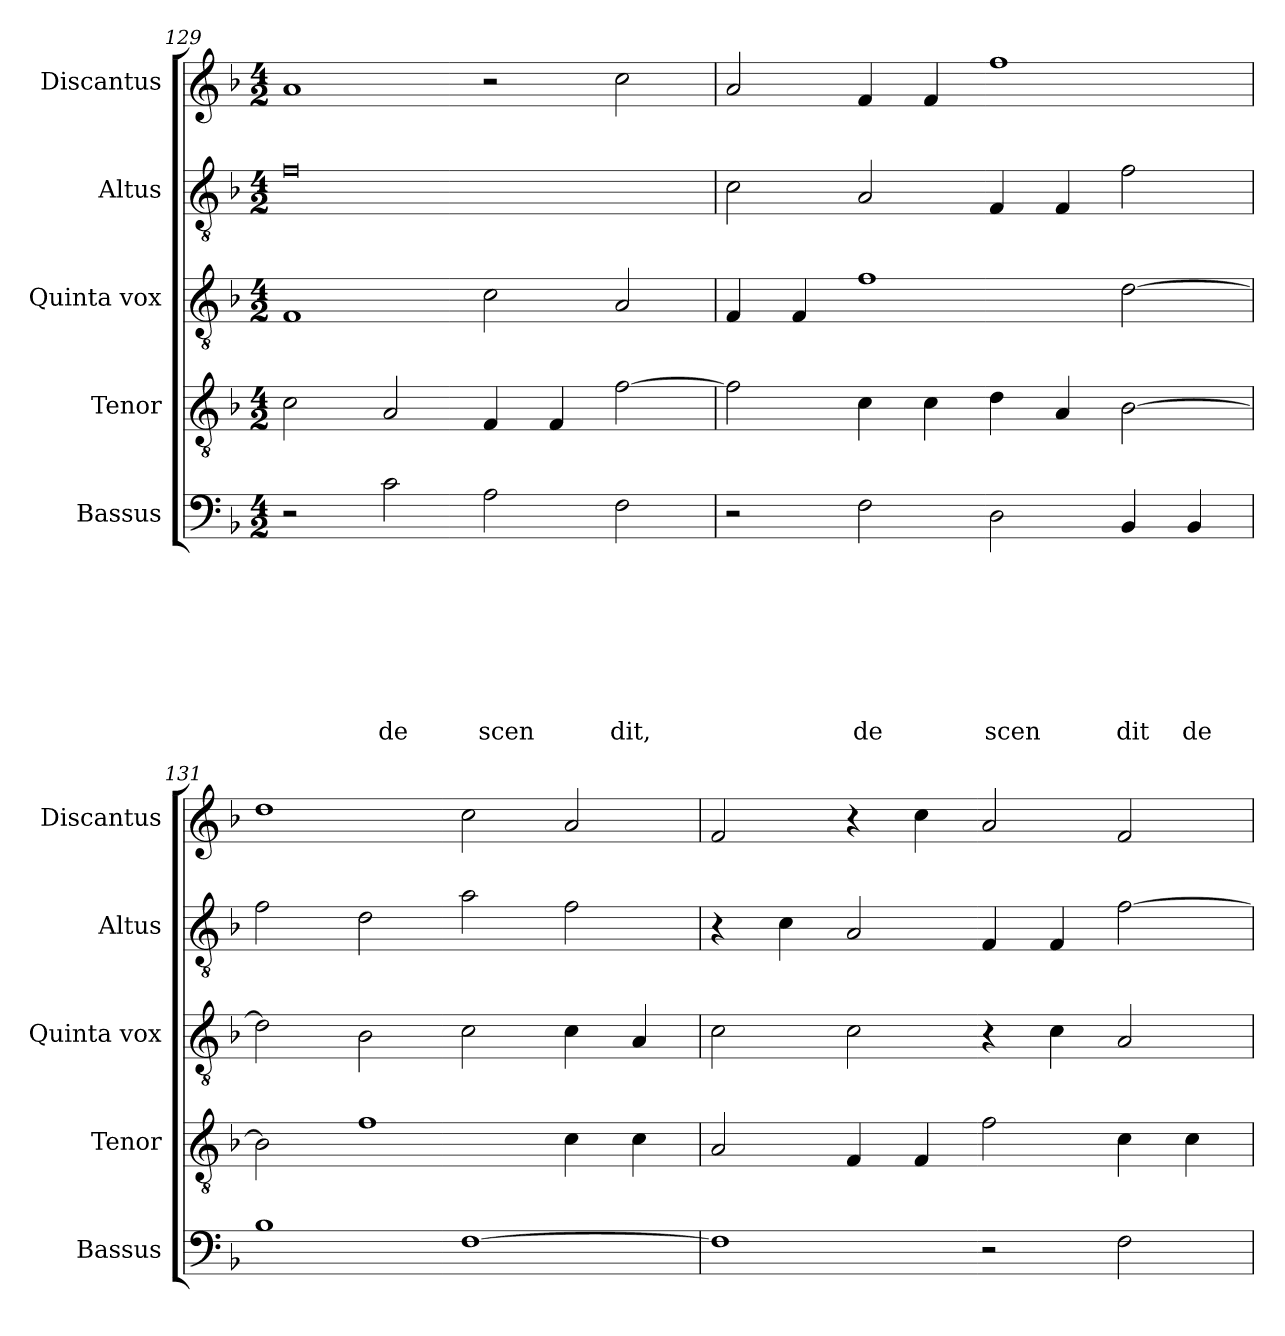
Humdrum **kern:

**kern	**text	**text	**text	**text	**text	**text	**text	**text	**kern	**kern	**kern	**kern
*part5	*part5	*part5	*part5	*part5	*part5	*part5	*part5	*part5	*part4	*part3	*part2	*part1
*staff5	*staff5	*staff5	*staff5	*staff5	*staff5	*staff5	*staff5	*staff5	*staff4	*staff3	*staff2	*staff1
*I"Bassus	*	*	*	*	*	*	*	*	*I"Tenor	*I"Quinta vox	*I"Altus	*I"Discantus
*I'Bassus	*	*	*	*	*	*	*	*	*I'Tenor	*I'Quinta vox	*I'Altus	*I'Discantus
*clefF4	*	*	*	*	*	*	*	*	*clefGv2	*clefGv2	*clefGv2	*clefG2
*ITrd-3c-5	*	*	*	*	*	*	*	*	*ITrd-3c-5	*	*ITrd-3c-5	*ITrd-3c-5
*k[b-e-]	*	*	*	*	*	*	*	*	*k[b-e-]	*k[b-]	*k[b-e-]	*k[b-e-]
*B-:	*	*	*	*	*	*	*	*	*B-:	*F:	*B-:	*B-:
*M4/2	*	*	*	*	*	*	*	*	*M4/2	*M4/2	*M4/2	*M4/2
=129	=129	=129	=129	=129	=129	=129	=129	=129	=129	=129	=129	=129
2r	.	.	.	.	.	.	.	.	2f\	1F	0b-	1dd
!	!	!	!	!	!	!	!	!LO:LY:b	!	!	!	!
2f\	.	.	.	.	.	.	.	de	2d/	.	.	.
!	!	!	!	!	!	!	!	!LO:LY:b	!	!	!	!
2d\	.	.	.	.	.	.	.	scen	4B-/	2c\	.	2r
.	.	.	.	.	.	.	.	.	4B-/	.	.	.
!	!	!	!	!	!	!	!	!LO:LY:b	!	!	!	!
2B-\	.	.	.	.	.	.	.	dit,	[>2b-\	2A/	.	2ff\
=130	=130	=130	=130	=130	=130	=130	=130	=130	=130	=130	=130	=130
2r	.	.	.	.	.	.	.	.	2b-\]	4F/	2f\	2dd/
.	.	.	.	.	.	.	.	.	.	4F/	.	.
!	!	!	!	!	!	!	!	!LO:LY:b	!	!	!	!
2B-\	.	.	.	.	.	.	.	de	4f\	1f	2d/	4b-/
.	.	.	.	.	.	.	.	.	4f\	.	.	4b-/
!	!	!	!	!	!	!	!	!LO:LY:b	!	!	!	!
2G\	.	.	.	.	.	.	.	scen	4g\	.	4B-/	1bb-
.	.	.	.	.	.	.	.	.	4d/	.	4B-/	.
!	!	!	!	!	!	!	!	!LO:LY:b	!	!	!	!
4E-/	.	.	.	.	.	.	.	dit	[>2e-\	[>2d\	2b-\	.
!	!	!	!	!	!	!	!	!LO:LY:b	!	!	!	!
4E-/	.	.	.	.	.	.	.	de	.	.	.	.
=131	=131	=131	=131	=131	=131	=131	=131	=131	=131	=131	=131	=131
1e-	.	.	.	.	.	.	.	.	2e-\]	2d\]	2b-\	1gg
.	.	.	.	.	.	.	.	.	1b-	2B-\	2g\	.
[>1B-	.	.	.	.	.	.	.	.	.	2c\	2dd\	2ff\
.	.	.	.	.	.	.	.	.	4f\	4c\	2b-\	2dd/
.	.	.	.	.	.	.	.	.	4f\	4A/	.	.
=132	=132	=132	=132	=132	=132	=132	=132	=132	=132	=132	=132	=132
1B-]	.	.	.	.	.	.	.	.	2d/	2c\	4r	2b-/
.	.	.	.	.	.	.	.	.	.	.	4f\	.
.	.	.	.	.	.	.	.	.	4B-/	2c\	2d/	4r
.	.	.	.	.	.	.	.	.	4B-/	.	.	4ff\
2r	.	.	.	.	.	.	.	.	2b-\	4r	4B-/	2dd/
.	.	.	.	.	.	.	.	.	.	4c\	4B-/	.
2B-\	.	.	.	.	.	.	.	.	4f\	2A/	[<2b-\	2b-/
.	.	.	.	.	.	.	.	.	4f\	.	.	.
=	=	=	=	=	=	=	=	=	=	=	=	=
*-	*-	*-	*-	*-	*-	*-	*-	*-	*-	*-	*-	*-
